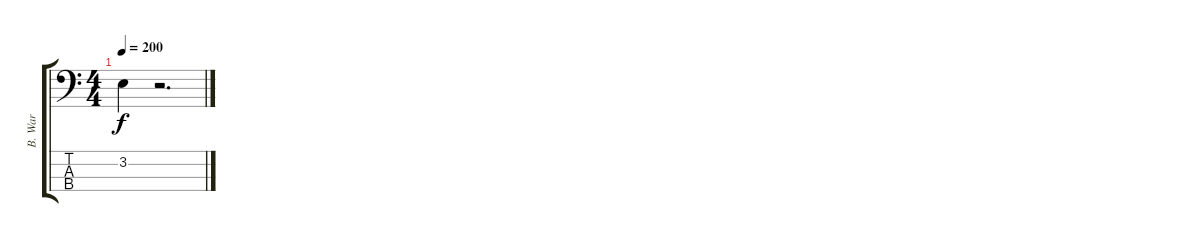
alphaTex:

\track ("B. War" "B. War") {instrument electricbassfinger}
\staff {score tabs}
\tuning (Gb2 Db2 Ab1 Eb1) {hide}
\ts (4 4)
\tempo 200
\clef f4
\ks c
3.2.4{dy f} r.2{d}
